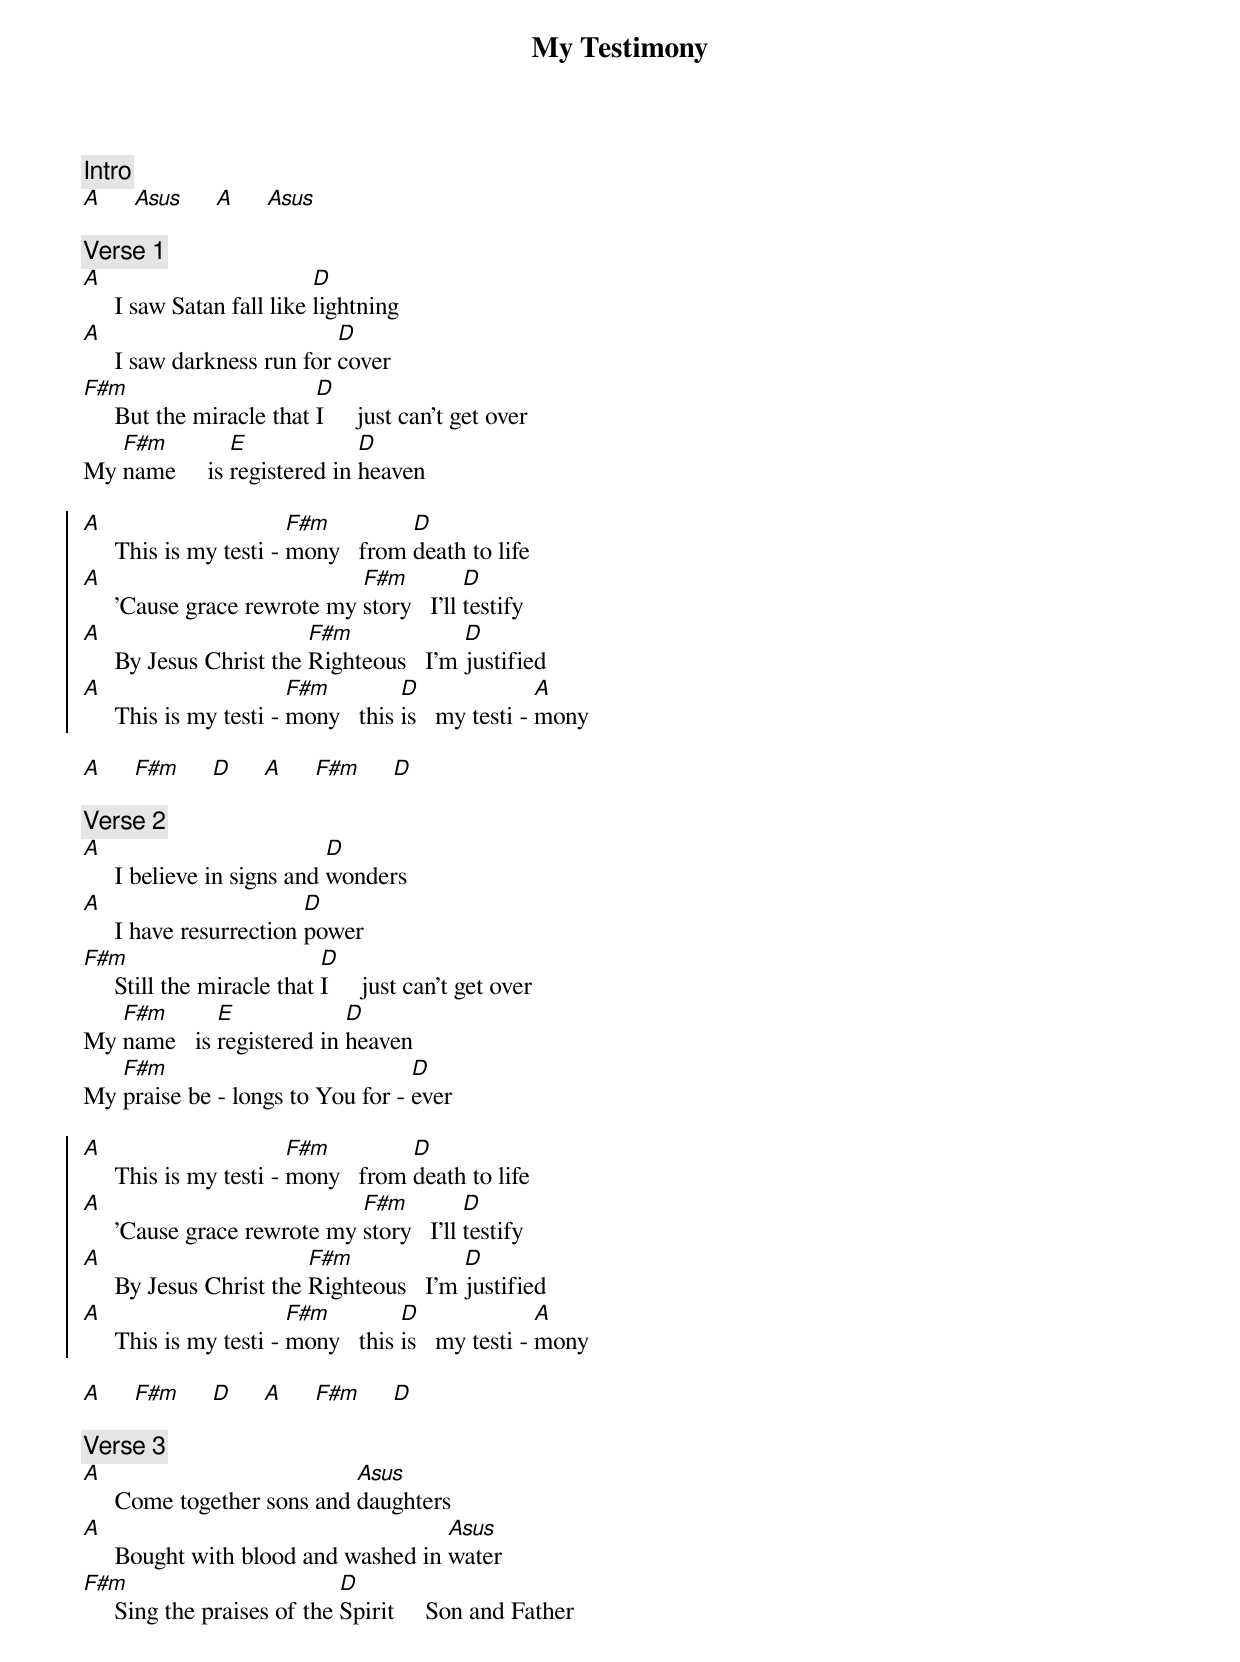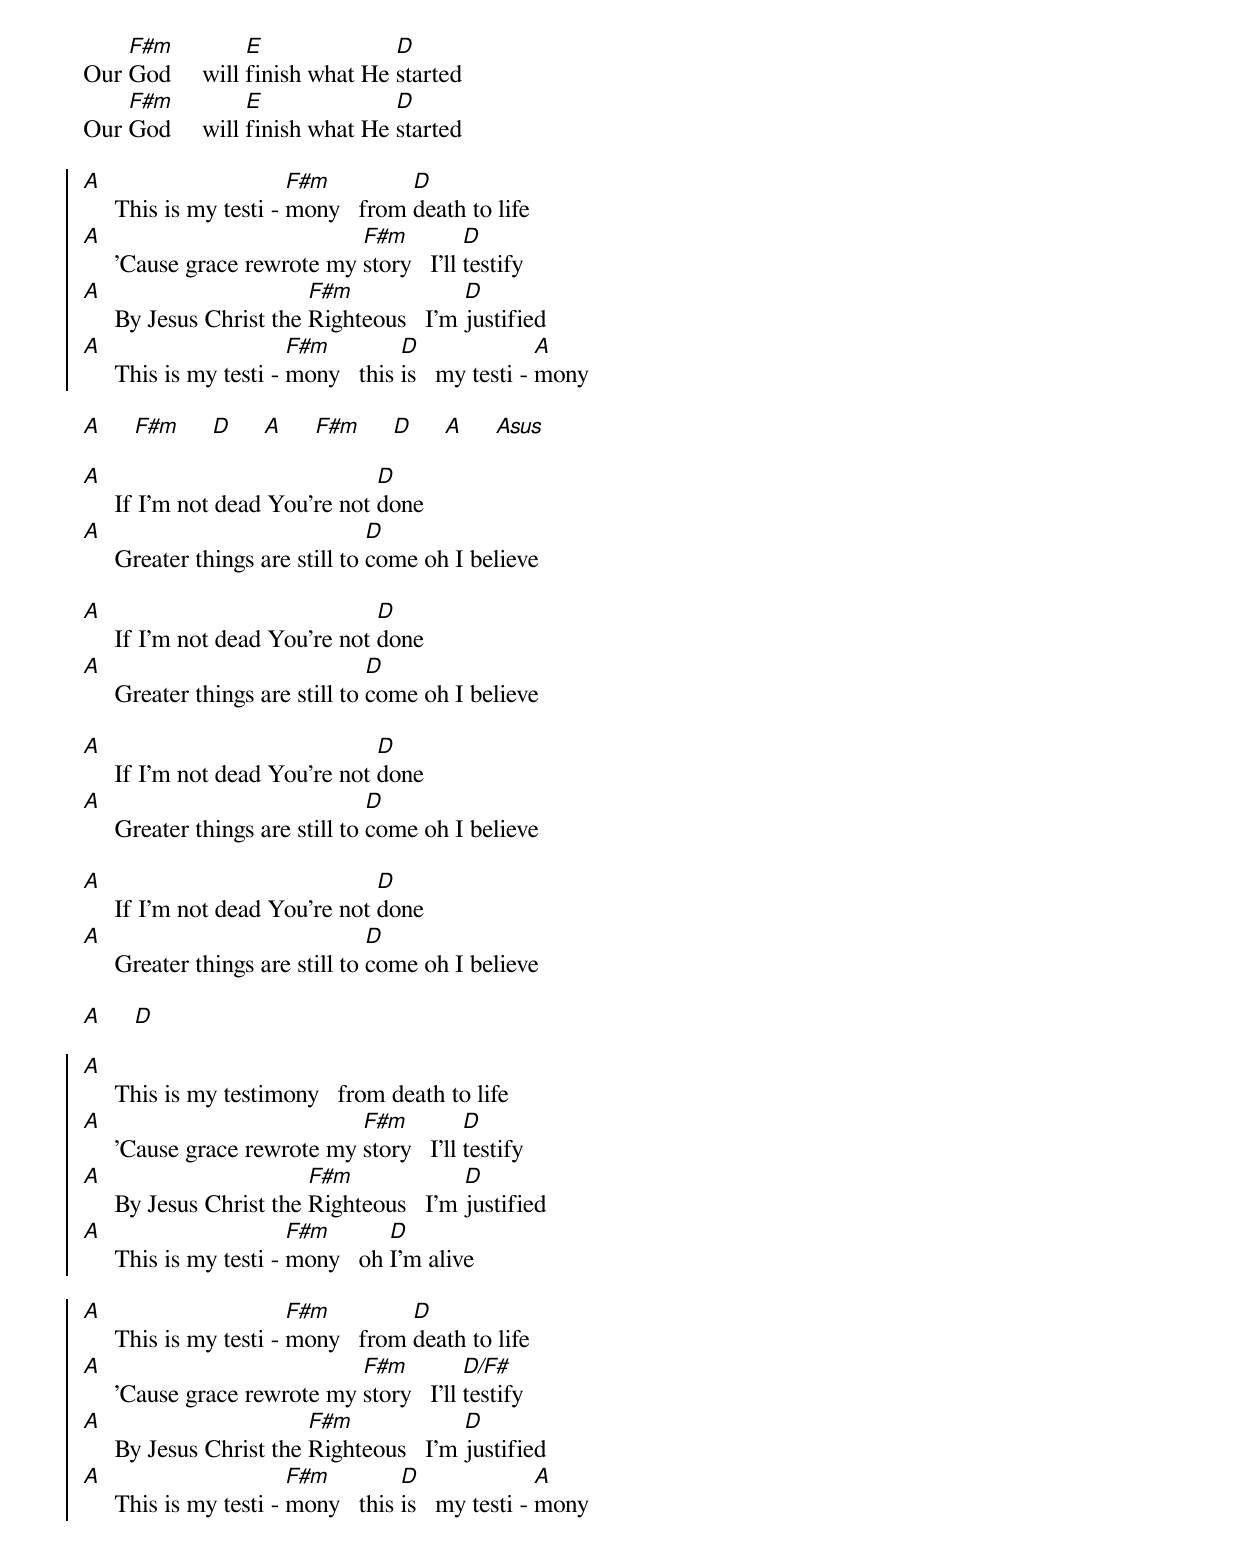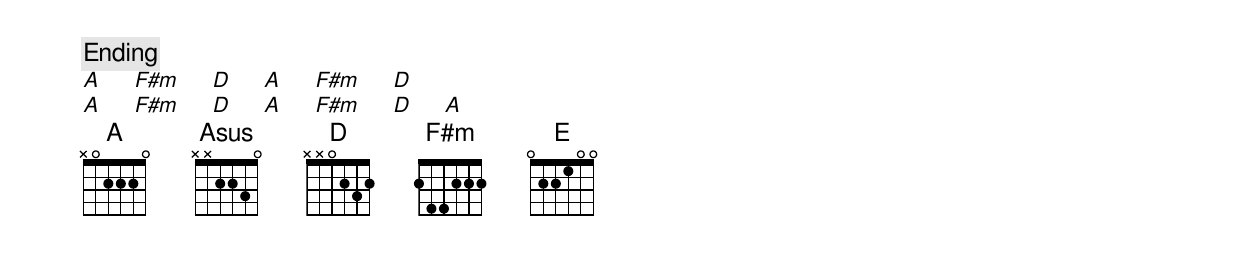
{title: My Testimony}
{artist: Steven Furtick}
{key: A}
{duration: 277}
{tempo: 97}
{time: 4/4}
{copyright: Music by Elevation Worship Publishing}

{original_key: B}
{c: Intro}
[A]     [Asus]     [A]     [Asus]

{c: Verse 1}
[A]     I saw Satan fall like [D]lightning
[A]     I saw darkness run for [D]cover
[F#m]     But the miracle that [D]I     just can't get over
My [F#m]name     is [E]registered in [D]heaven

{soc}
[A]     This is my testi - [F#m]mony   from [D]death to life
[A]     'Cause grace rewrote my [F#m]story   I'll [D]testify
[A]     By Jesus Christ the [F#m]Righteous   I'm [D]justified
[A]     This is my testi - [F#m]mony   this [D]is   my testi - [A]mony
{eoc}

[A]     [F#m]     [D]     [A]     [F#m]     [D]

{c: Verse 2}
[A]     I believe in signs and [D]wonders
[A]     I have resurrection [D]power
[F#m]     Still the miracle that [D]I     just can't get over
My [F#m]name   is [E]registered in [D]heaven
My [F#m]praise be - longs to You for - [D]ever

{soc}
[A]     This is my testi - [F#m]mony   from [D]death to life
[A]     'Cause grace rewrote my [F#m]story   I'll [D]testify
[A]     By Jesus Christ the [F#m]Righteous   I'm [D]justified
[A]     This is my testi - [F#m]mony   this [D]is   my testi - [A]mony
{eoc}

[A]     [F#m]     [D]     [A]     [F#m]     [D]

{c: Verse 3}
[A]     Come together sons and [Asus]daughters
[A]     Bought with blood and washed in [Asus]water
[F#m]     Sing the praises of the [D]Spirit     Son and Father
Our [F#m]God     will [E]finish what He [D]started
Our [F#m]God     will [E]finish what He [D]started

{soc}
[A]     This is my testi - [F#m]mony   from [D]death to life
[A]     'Cause grace rewrote my [F#m]story   I'll [D]testify
[A]     By Jesus Christ the [F#m]Righteous   I'm [D]justified
[A]     This is my testi - [F#m]mony   this [D]is   my testi - [A]mony
{eoc}

[A]     [F#m]     [D]     [A]     [F#m]     [D]     [A]     [Asus]

{sob}
[A]     If I'm not dead You're not [D]done
[A]     Greater things are still to [D]come oh I believe

[A]     If I'm not dead You're not [D]done
[A]     Greater things are still to [D]come oh I believe

[A]     If I'm not dead You're not [D]done
[A]     Greater things are still to [D]come oh I believe

[A]     If I'm not dead You're not [D]done
[A]     Greater things are still to [D]come oh I believe

[A]     [D]

{soc}
[A]     This is my testimony   from death to life
[A]     'Cause grace rewrote my [F#m]story   I'll [D]testify
[A]     By Jesus Christ the [F#m]Righteous   I'm [D]justified
[A]     This is my testi - [F#m]mony   oh [D]I'm alive
{eoc}

{soc}
[A]     This is my testi - [F#m]mony   from [D]death to life
[A]     'Cause grace rewrote my [F#m]story   I'll [D/F#]testify
[A]     By Jesus Christ the [F#m]Righteous   I'm [D]justified
[A]     This is my testi - [F#m]mony   this [D]is   my testi - [A]mony
{eoc}

{c: Ending}
[A]     [F#m]     [D]     [A]     [F#m]     [D]
[A]     [F#m]     [D]     [A]     [F#m]     [D]     [A]
